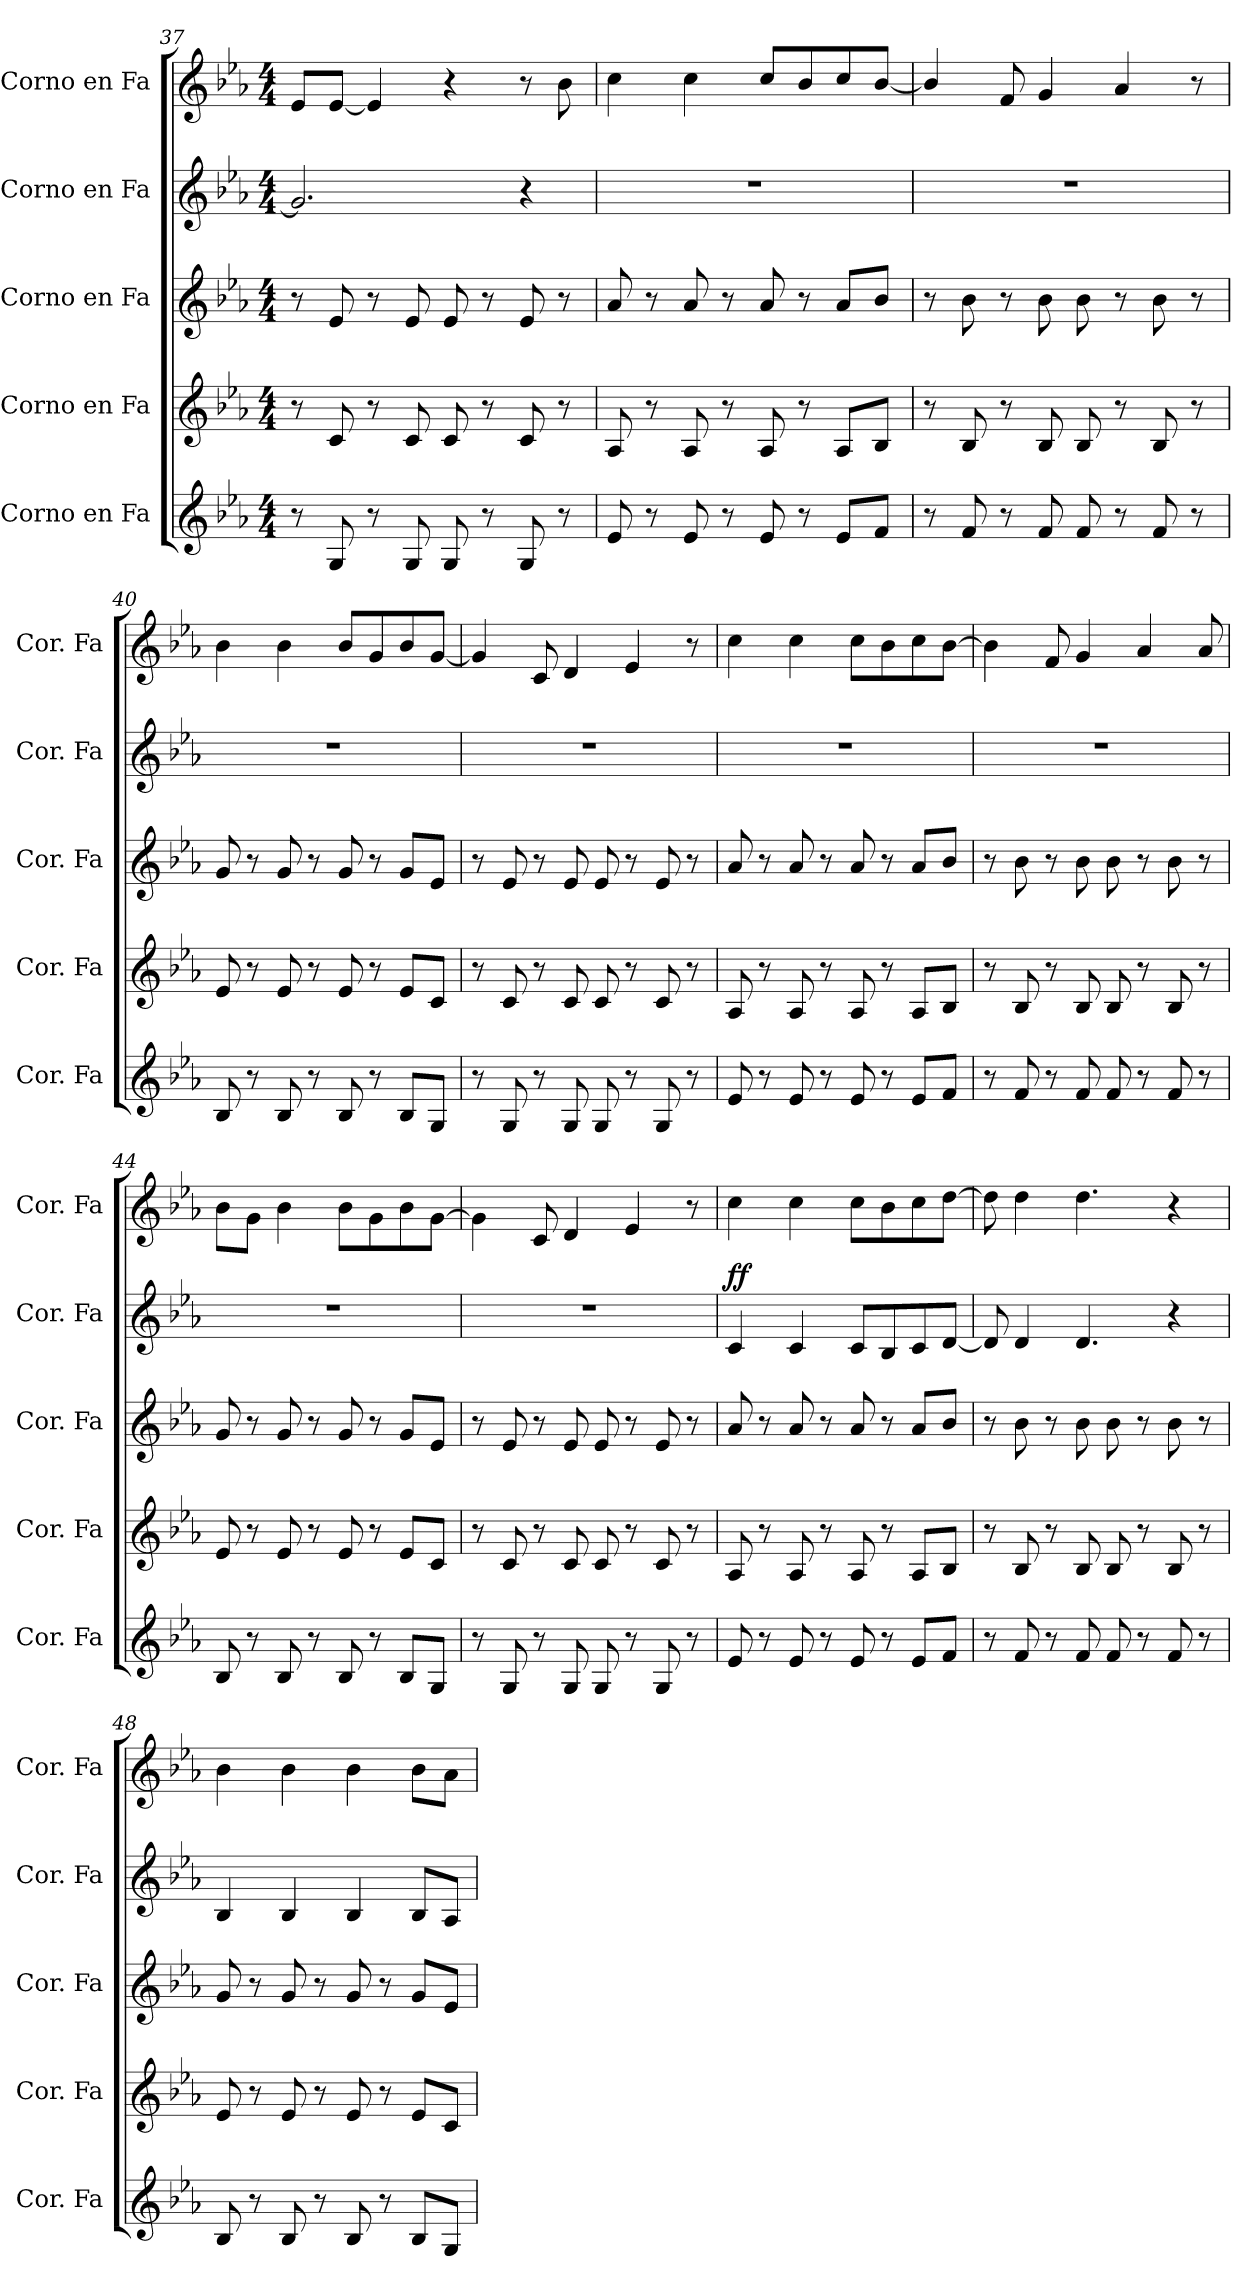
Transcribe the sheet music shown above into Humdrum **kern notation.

**kern	**kern	**kern	**kern	**dynam	**kern
*part5	*part4	*part3	*part2	*part2	*part1
*staff5	*staff4	*staff3	*staff2	*staff2	*staff1
*I"Corno en Fa	*I"Corno en Fa	*I"Corno en Fa	*I"Corno en Fa	*	*I"Corno en Fa
*I'Cor. Fa	*I'Cor. Fa	*I'Cor. Fa	*I'Cor. Fa	*	*I'Cor. Fa
*clefG2	*clefG2	*clefG2	*clefG2	*	*clefG2
*ITrd4c7	*ITrd4c7	*ITrd4c7	*ITrd4c7	*	*ITrd4c7
*k[b-e-a-d-]	*k[b-e-a-d-]	*k[b-e-a-d-]	*k[b-e-a-d-]	*	*k[b-e-a-d-]
*M4/4	*M4/4	*M4/4	*M4/4	*	*M4/4
=37	=37	=37	=37	=37	=37
8r	8r	8r	2.c/]	.	8A-/L
8C/	8F/	8A-/	.	.	[8A-/J
8r	8r	8r	.	.	4A-/]
8C/	8F/	8A-/	.	.	.
8C/	8F/	8A-/	.	.	4r
8r	8r	8r	.	.	.
8C/	8F/	8A-/	4r	.	8r
8r	8r	8r	.	.	8e-\
=38	=38	=38	=38	=38	=38
8A-/	8D-/	8d-/	1r	.	4f\
8r	8r	8r	.	.	.
8A-/	8D-/	8d-/	.	.	4f\
8r	8r	8r	.	.	.
8A-/	8D-/	8d-/	.	.	8f/L
8r	8r	8r	.	.	8e-/
8A-/L	8D-/L	8d-/L	.	.	8f/
8B-/J	8E-/J	8e-/J	.	.	[8e-/J
=39	=39	=39	=39	=39	=39
8r	8r	8r	1r	.	4e-/]
8B-/	8E-/	8e-\	.	.	.
8r	8r	8r	.	.	8B-/
8B-/	8E-/	8e-\	.	.	4c/
8B-/	8E-/	8e-\	.	.	.
8r	8r	8r	.	.	4d-/
8B-/	8E-/	8e-\	.	.	.
8r	8r	8r	.	.	8r
!!LO:PB:g=z
=40	=40	=40	=40	=40	=40
8E-/	8A-/	8c/	1r	.	4e-\
8r	8r	8r	.	.	.
8E-/	8A-/	8c/	.	.	4e-\
8r	8r	8r	.	.	.
8E-/	8A-/	8c/	.	.	8e-/L
8r	8r	8r	.	.	8c/
8E-/L	8A-/L	8c/L	.	.	8e-/
8C/J	8F/J	8A-/J	.	.	[8c/J
=41	=41	=41	=41	=41	=41
8r	8r	8r	1r	.	4c/]
8C/	8F/	8A-/	.	.	.
8r	8r	8r	.	.	8F/
8C/	8F/	8A-/	.	.	4G/
8C/	8F/	8A-/	.	.	.
8r	8r	8r	.	.	4A-/
8C/	8F/	8A-/	.	.	.
8r	8r	8r	.	.	8r
=42	=42	=42	=42	=42	=42
8A-/	8D-/	8d-/	1r	.	4f\
8r	8r	8r	.	.	.
8A-/	8D-/	8d-/	.	.	4f\
8r	8r	8r	.	.	.
8A-/	8D-/	8d-/	.	.	8f\L
8r	8r	8r	.	.	8e-\
8A-/L	8D-/L	8d-/L	.	.	8f\
8B-/J	8E-/J	8e-/J	.	.	[8e-\J
=43	=43	=43	=43	=43	=43
8r	8r	8r	1r	.	4e-\]
8B-/	8E-/	8e-\	.	.	.
8r	8r	8r	.	.	8B-/
8B-/	8E-/	8e-\	.	.	4c/
8B-/	8E-/	8e-\	.	.	.
8r	8r	8r	.	.	4d-/
8B-/	8E-/	8e-\	.	.	.
8r	8r	8r	.	.	8d-/
!!LO:LB:g=z
=44	=44	=44	=44	=44	=44
8E-/	8A-/	8c/	1r	.	8e-\L
8r	8r	8r	.	.	8c\J
8E-/	8A-/	8c/	.	.	4e-\
8r	8r	8r	.	.	.
8E-/	8A-/	8c/	.	.	8e-\L
8r	8r	8r	.	.	8c\
8E-/L	8A-/L	8c/L	.	.	8e-\
8C/J	8F/J	8A-/J	.	.	[8c\J
=45	=45	=45	=45	=45	=45
8r	8r	8r	1r	.	4c\]
8C/	8F/	8A-/	.	.	.
8r	8r	8r	.	.	8F/
8C/	8F/	8A-/	.	.	4G/
8C/	8F/	8A-/	.	.	.
8r	8r	8r	.	.	4A-/
8C/	8F/	8A-/	.	.	.
8r	8r	8r	.	.	8r
=46	=46	=46	=46	=46	=46
!	!	!	!	!LO:DY:a	!
!	!	!	!	!LO:DY:n=1:b	!
8A-/	8D-/	8d-/	4F/	f f	4f\
8r	8r	8r	.	.	.
8A-/	8D-/	8d-/	4F/	.	4f\
8r	8r	8r	.	.	.
8A-/	8D-/	8d-/	8F/L	.	8f\L
8r	8r	8r	8E-/	.	8e-\
8A-/L	8D-/L	8d-/L	8F/	.	8f\
8B-/J	8E-/J	8e-/J	[8G/J	.	[8g\J
=47	=47	=47	=47	=47	=47
8r	8r	8r	8G/]	.	8g\]
8B-/	8E-/	8e-\	4G/	.	4g\
8r	8r	8r	.	.	.
8B-/	8E-/	8e-\	4.G/	.	4.g\
8B-/	8E-/	8e-\	.	.	.
8r	8r	8r	.	.	.
8B-/	8E-/	8e-\	4r	.	4r
8r	8r	8r	.	.	.
!!LO:PB:g=z
=48	=48	=48	=48	=48	=48
8E-/	8A-/	8c/	4E-/	.	4e-\
8r	8r	8r	.	.	.
8E-/	8A-/	8c/	4E-/	.	4e-\
8r	8r	8r	.	.	.
8E-/	8A-/	8c/	4E-/	.	4e-\
8r	8r	8r	.	.	.
8E-/L	8A-/L	8c/L	8E-/L	.	8e-\L
8C/J	8F/J	8A-/J	8D-/J	.	8d-\J
=	=	=	=	=	=
*-	*-	*-	*-	*-	*-
